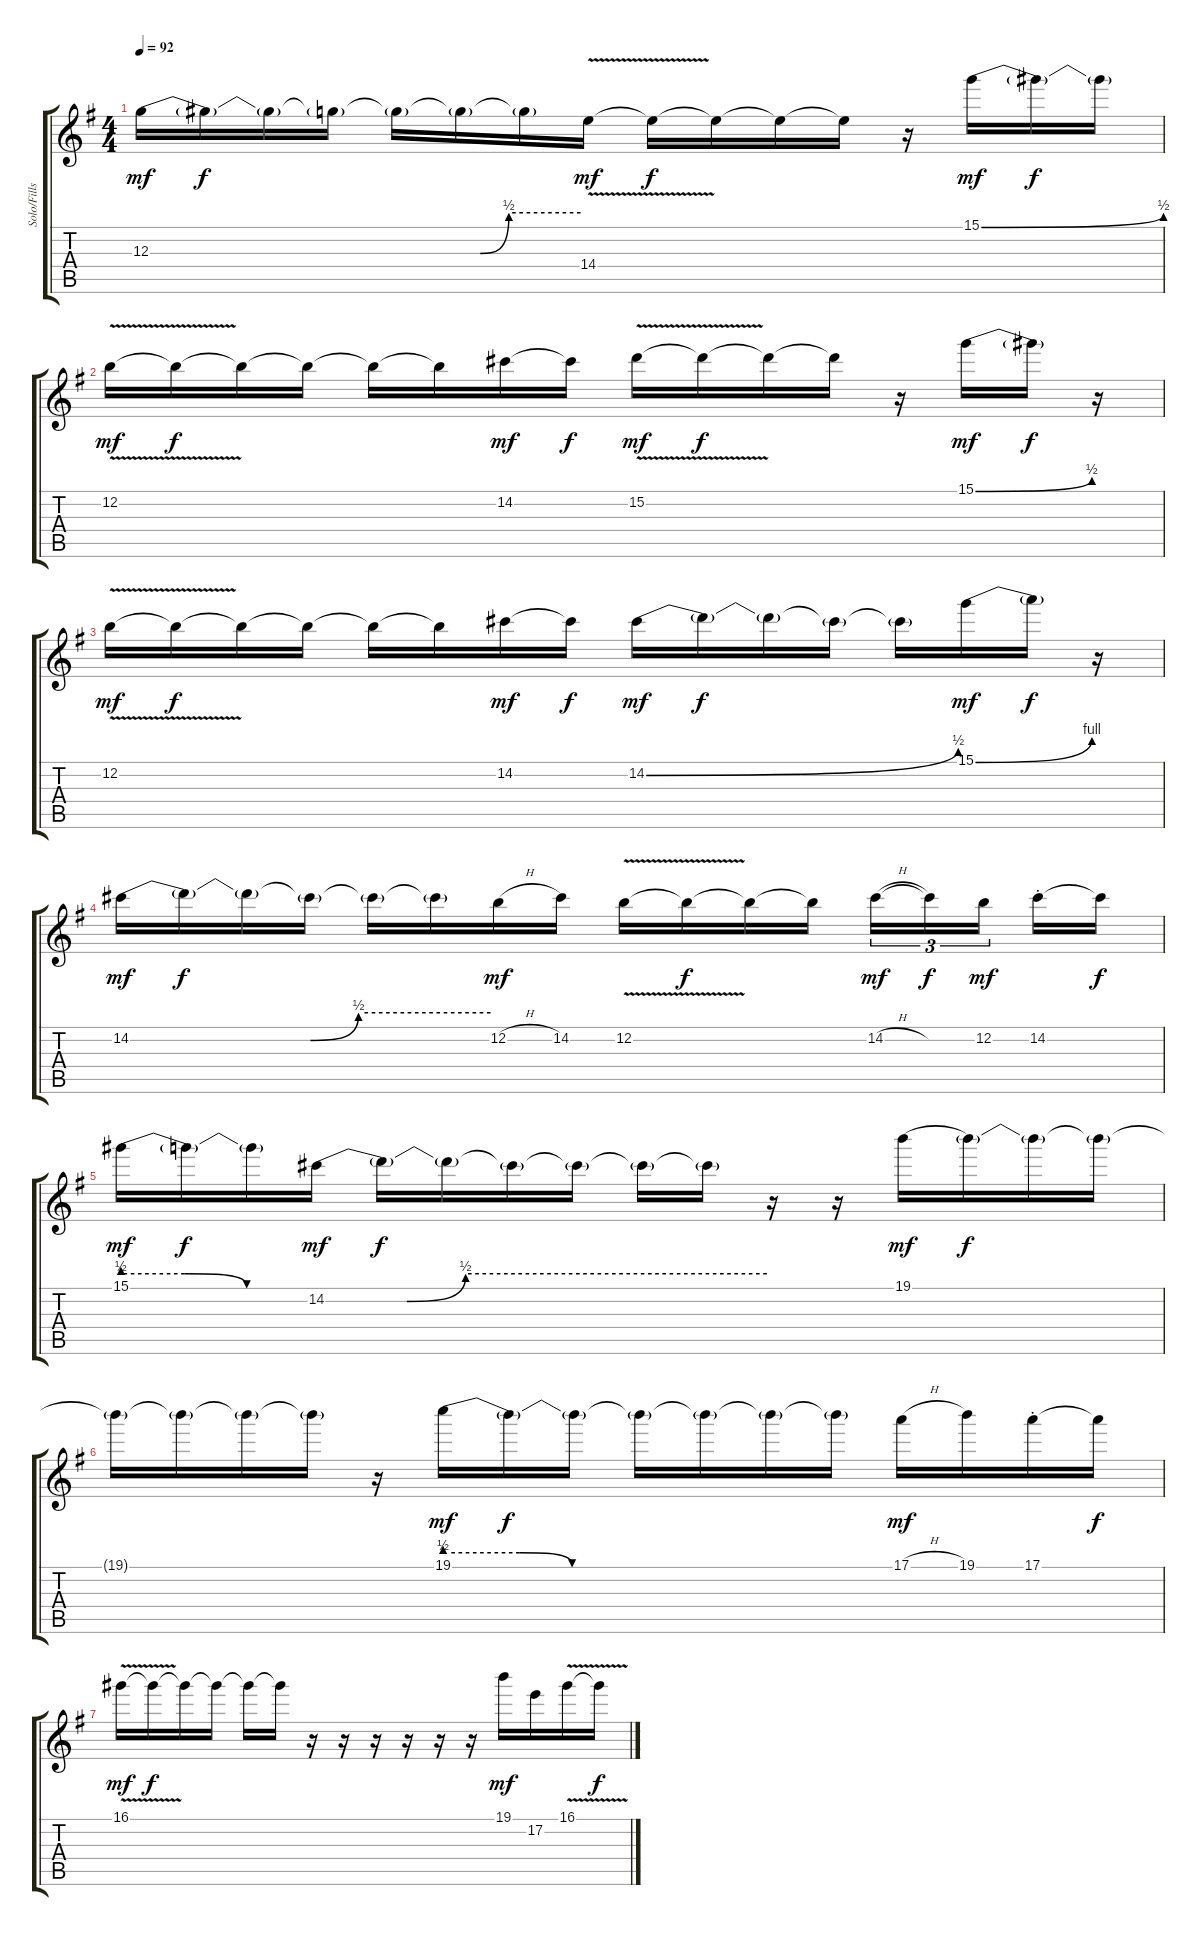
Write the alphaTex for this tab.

\track ("Solo/Fills" "Solo/Fills") {mute instrument overdrivenguitar}
\staff {score tabs}
\tuning (E4 B3 G3 D3 A2 E2) {hide}
\ts (4 4)
\tempo 92
\clef g2
\ks g
12.3{be (custom 0 0 46 0 50 2 60 2)}.16{dy mf} 12.3{t}.16{dy f} 12.3{t}.16 12.3{t}.16 12.3{t}.16 12.3{t}.16 12.3{t}.16 14.4{v}.16{dy mf} 14.4{t}.16{dy f} 14.4{t}.16 14.4{t}.16 14.4{t}.16 r.16 15.1{be (bend 0 0 60 2)}.16{dy mf} 15.1{t}.16{dy f} 15.1{t}.16 |
12.2{v}.16{dy mf} 12.2{t}.16{dy f} 12.2{t}.16 12.2{t}.16 12.2{t}.16 12.2{t}.16 14.2.16{dy mf} 14.2{t}.16{dy f} 15.2{v}.16{dy mf} 15.2{t}.16{dy f} 15.2{t}.16 15.2{t}.16 r.16 15.1{be (bend 0 0 60 2)}.16{dy mf} 15.1{t}.16{dy f} r.16 |
12.2{v}.16{dy mf} 12.2{t}.16{dy f} 12.2{t}.16 12.2{t}.16 12.2{t}.16 12.2{t}.16 14.2.16{dy mf} 14.2{t}.16{dy f} 14.2{be (bend 0 0 60 2)}.16{dy mf} 14.2{t}.16{dy f} 14.2{t}.16 14.2{t}.16 14.2{t}.16 15.1{be (bend 0 0 60 4)}.16{dy mf} 15.1{t}.16{dy f} r.16 |
14.2{be (custom 0 0 30 0 38 2 60 2)}.16{dy mf} 14.2{t}.16{dy f} 14.2{t}.16 14.2{t}.16 14.2{t}.16 14.2{t}.16 12.2{h}.16{dy mf} 14.2.16 12.2{v}.16 12.2{t}.16{dy f} 12.2{t}.16 12.2{t}.16 14.2{h}.16{tu (3 2) dy mf} 14.2{t}.16{tu (3 2) dy f} 12.2.16{tu (3 2) dy mf beam splitsecondary} 14.2{st}.16 14.2{t}.16{dy f} |
15.1{be (custom 0 2 20 2 40 0 60 0)}.16{dy mf} 15.1{t}.16{dy f} 15.1{t}.16 14.2{be (custom 0 0 11 0 19 2 60 2)}.16{dy mf} 14.2{t}.16{dy f} 14.2{t}.16 14.2{t}.16 14.2{t}.16 14.2{t}.16 14.2{t}.16 r.16 r.16 19.1{be (hold 0 0 60 0)}.16{dy mf} 19.1{t}.16{dy f} 19.1{t}.16 19.1{t}.16 |
19.1{t}.16 19.1{t}.16 19.1{t}.16 19.1{t}.16 r.16 19.1{be (custom 0 2 10 2 17 0 60 0)}.16{dy mf} 19.1{t}.16{dy f} 19.1{t}.16 19.1{t}.16 19.1{t}.16 19.1{t}.16 19.1{t}.16 17.1{h}.16{dy mf} 19.1.16 17.1{st}.16 17.1{t}.16{dy f} |
16.1{v}.16{dy mf} 16.1{t}.16{dy f} 16.1{t}.16 16.1{t}.16 16.1{t}.16 16.1{t}.16 r.16 r.16 r.16 r.16 r.16 r.16 19.1.16{dy mf} 17.2.16 16.1{v}.16 16.1{t}.16{dy f}
